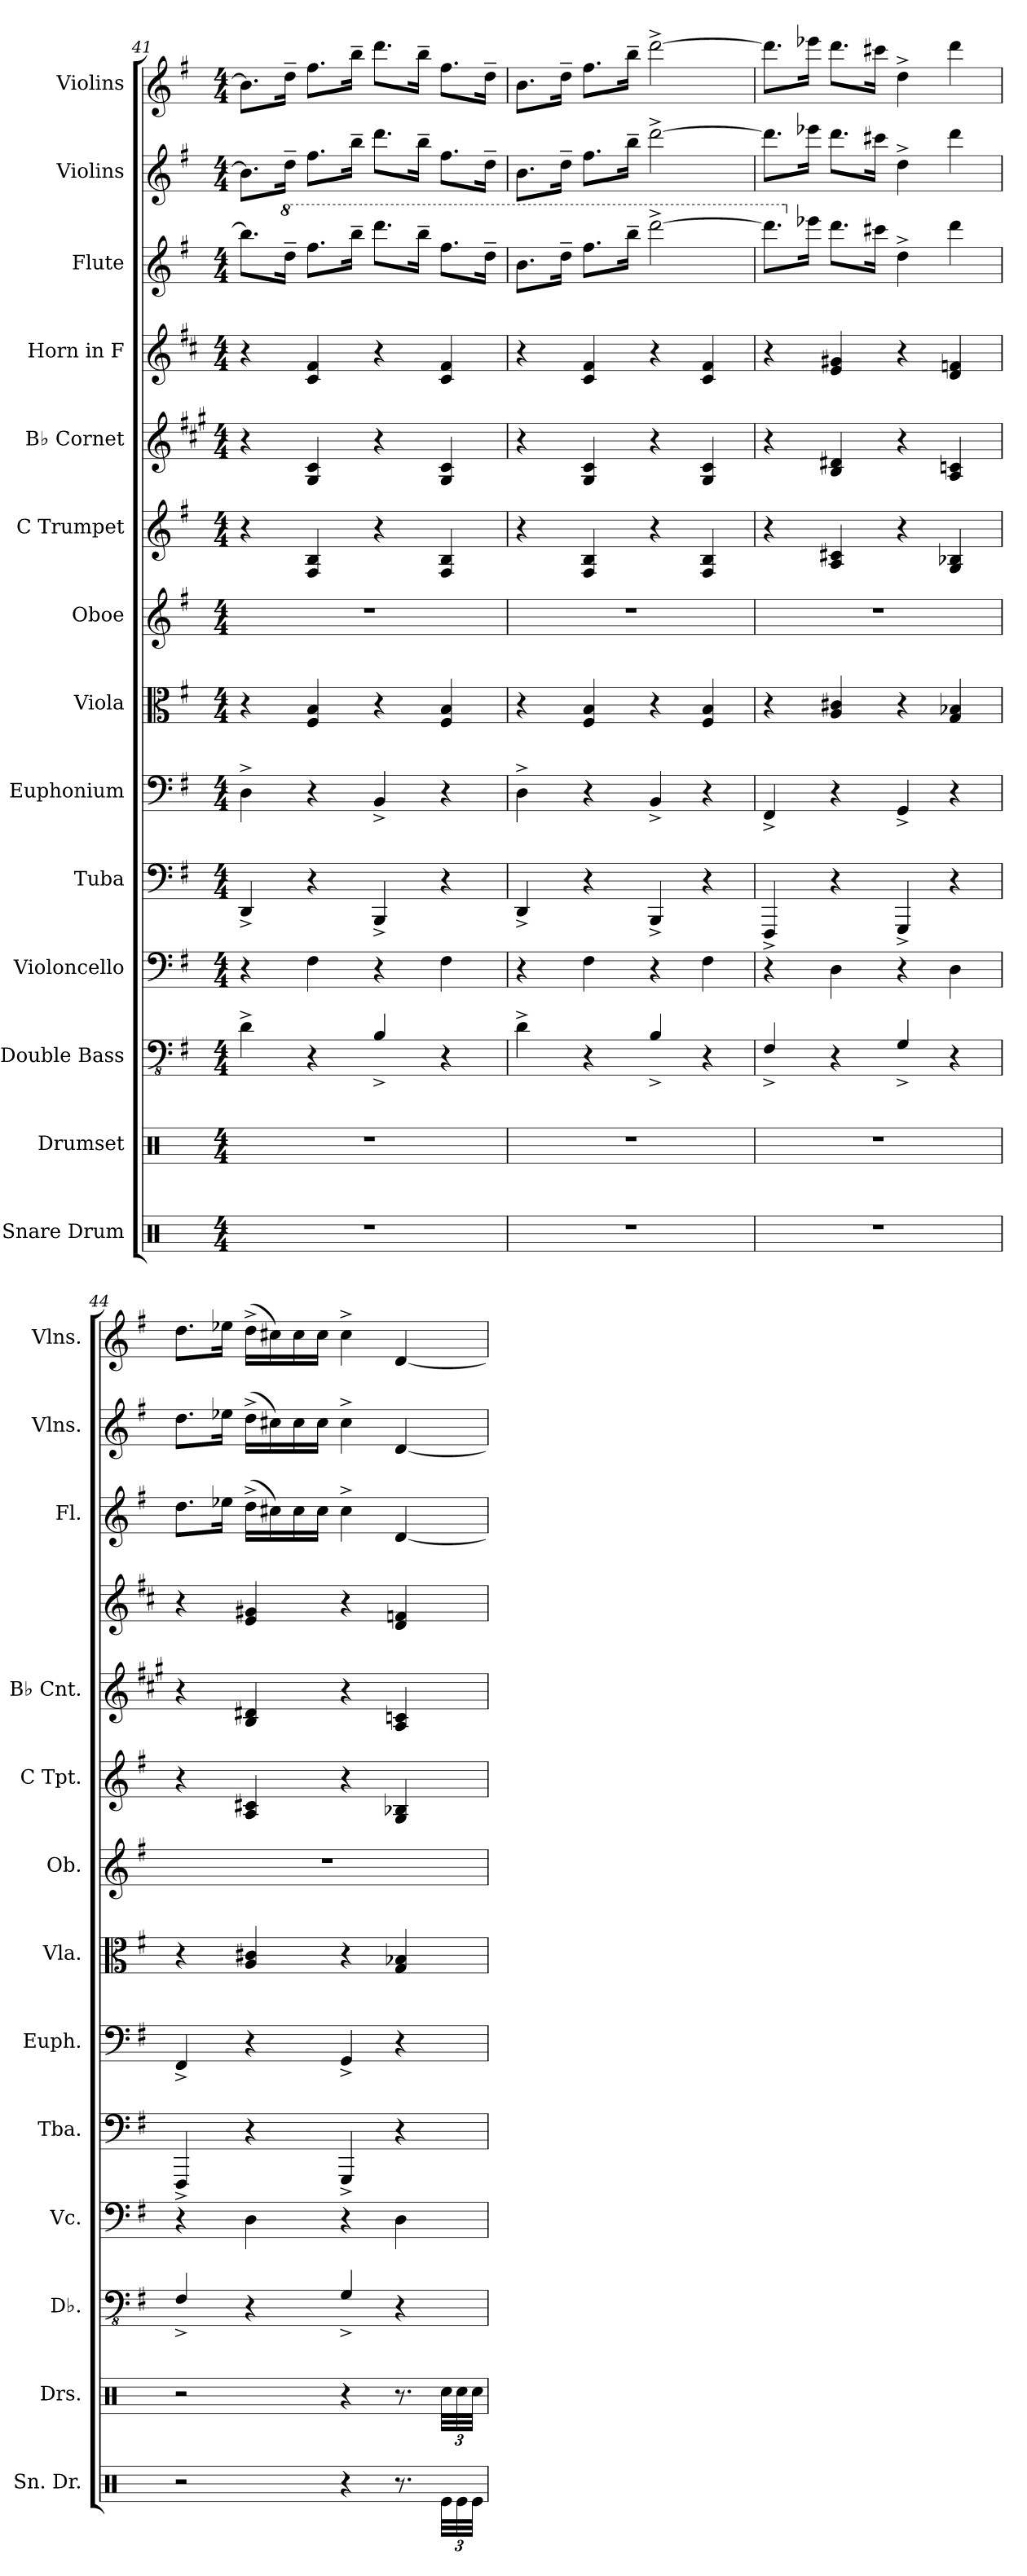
**kern	**kern	**kern	**kern	**kern	**kern	**kern	**kern	**kern	**kern	**kern	**kern	**kern	**kern
*part14	*part13	*part12	*part11	*part10	*part9	*part8	*part7	*part6	*part5	*part4	*part3	*part2	*part1
*staff14	*staff13	*staff12	*staff11	*staff10	*staff9	*staff8	*staff7	*staff6	*staff5	*staff4	*staff3	*staff2	*staff1
*I"Snare Drum	*I"Drumset	*I"Double Bass	*I"Violoncello	*I"Tuba	*I"Euphonium	*I"Viola	*I"Oboe	*I"C Trumpet	*I"B♭ Cornet	*I"Horn in F	*I"Flute	*I"Violins	*I"Violins
*I'Sn. Dr.	*I'Drs.	*I'Db.	*I'Vc.	*I'Tba.	*I'Euph.	*I'Vla.	*I'Ob.	*I'C Tpt.	*I'B♭ Cnt.	*	*I'Fl.	*I'Vlns.	*I'Vlns.
*clefX	*clefX	*clefFv4	*clefF4	*clefF4	*clefF4	*clefC3	*clefG2	*clefG2	*clefG2	*clefG2	*clefG2	*clefG2	*clefG2
*	*	*ITrd7c12	*	*	*	*	*	*	*ITrd1c2	*ITrd4c7	*	*	*
*k[]	*k[]	*k[f#]	*k[f#]	*k[f#]	*k[f#]	*k[f#]	*k[f#]	*k[f#]	*k[f#]	*k[f#]	*k[f#]	*k[f#]	*k[f#]
*M4/4	*M4/4	*M4/4	*M4/4	*M4/4	*M4/4	*M4/4	*M4/4	*M4/4	*M4/4	*M4/4	*M4/4	*M4/4	*M4/4
=41	=41	=41	=41	=41	=41	=41	=41	=41	=41	=41	=41	=41	=41
1r	1r	4DD^\	4r	4DD^/	4D^\	4r	1r	4r	4r	4r	8.bb\L]	8.b\L]	8.b\L]
*	*	*	*	*	*	*	*	*	*	*	*8va	*	*
.	.	.	.	.	.	.	.	.	.	.	16ddd~\Jk	16dd~\Jk	16dd~\Jk
.	.	4r	4F#\	4r	4r	4F#/ 4B/	.	4F#/ 4B/	4F#/ 4B/	4F#/ 4B/	8.fff#\L	8.ff#\L	8.ff#\L
.	.	.	.	.	.	.	.	.	.	.	16bbb~\Jk	16bb~\Jk	16bb~\Jk
.	.	4BBB^/	4r	4BBB^/	4BB^/	4r	.	4r	4r	4r	8.dddd\L	8.ddd\L	8.ddd\L
.	.	.	.	.	.	.	.	.	.	.	16bbb~\Jk	16bb~\Jk	16bb~\Jk
.	.	4r	4F#\	4r	4r	4F#/ 4B/	.	4F#/ 4B/	4F#/ 4B/	4F#/ 4B/	8.fff#\L	8.ff#\L	8.ff#\L
.	.	.	.	.	.	.	.	.	.	.	16ddd~\Jk	16dd~\Jk	16dd~\Jk
!!LO:PB:g=z
=42	=42	=42	=42	=42	=42	=42	=42	=42	=42	=42	=42	=42	=42
1r	1r	4DD^\	4r	4DD^/	4D^\	4r	1r	4r	4r	4r	8.bb\L	8.b\L	8.b\L
.	.	.	.	.	.	.	.	.	.	.	16ddd~\Jk	16dd~\Jk	16dd~\Jk
.	.	4r	4F#\	4r	4r	4F#/ 4B/	.	4F#/ 4B/	4F#/ 4B/	4F#/ 4B/	8.fff#\L	8.ff#\L	8.ff#\L
.	.	.	.	.	.	.	.	.	.	.	16bbb~\Jk	16bb~\Jk	16bb~\Jk
.	.	4BBB^/	4r	4BBB^/	4BB^/	4r	.	4r	4r	4r	[2dddd^\	[2ddd^\	[2ddd^\
.	.	4r	4F#\	4r	4r	4F#/ 4B/	.	4F#/ 4B/	4F#/ 4B/	4F#/ 4B/	.	.	.
=43	=43	=43	=43	=43	=43	=43	=43	=43	=43	=43	=43	=43	=43
1r	1r	4FFF#^/	4r	4FFF#^/	4FF#^/	4r	1r	4r	4r	4r	8.dddd\L]	8.ddd\L]	8.ddd\L]
*	*	*	*	*	*	*	*	*	*	*	*X8va	*	*
.	.	.	.	.	.	.	.	.	.	.	16eee-X\Jk	16eee-X\Jk	16eee-X\Jk
.	.	4r	4D\	4r	4r	4A/ 4c#X/	.	4A/ 4c#X/	4A/ 4c#X/	4A/ 4c#X/	8.ddd\L	8.ddd\L	8.ddd\L
.	.	.	.	.	.	.	.	.	.	.	16ccc#X\Jk	16ccc#X\Jk	16ccc#X\Jk
.	.	4GGG^/	4r	4GGG^/	4GG^/	4r	.	4r	4r	4r	4dd^\	4dd^\	4dd^\
.	.	4r	4D\	4r	4r	4G/ 4B-X/	.	4G/ 4B-X/	4G/ 4B-X/	4G/ 4B-X/	4ddd\	4ddd\	4ddd\
=44	=44	=44	=44	=44	=44	=44	=44	=44	=44	=44	=44	=44	=44
2r	2r	4FFF#^/	4r	4FFF#^/	4FF#^/	4r	1r	4r	4r	4r	8.dd\L	8.dd\L	8.dd\L
.	.	.	.	.	.	.	.	.	.	.	16ee-X\Jk	16ee-X\Jk	16ee-X\Jk
.	.	4r	4D\	4r	4r	4A/ 4c#X/	.	4A/ 4c#X/	4A/ 4c#X/	4A/ 4c#X/	(16dd^\LL	(16dd^\LL	(16dd^\LL
.	.	.	.	.	.	.	.	.	.	.	16cc#X\)	16cc#X\)	16cc#X\)
.	.	.	.	.	.	.	.	.	.	.	16cc#\	16cc#\	16cc#\
.	.	.	.	.	.	.	.	.	.	.	16cc#\JJ	16cc#\JJ	16cc#\JJ
4r	4r	4GGG^/	4r	4GGG^/	4GG^/	4r	.	4r	4r	4r	4cc#^\	4cc#^\	4cc#^\
8.r	8.r	4r	4D\	4r	4r	4G/ 4B-X/	.	4G/ 4B-X/	4G/ 4B-X/	4G/ 4B-X/	[4d/	[4d/	[4d/
*Xbrackettup	*Xbrackettup	*	*	*	*	*	*	*	*	*	*	*	*
48Re\LLL	48Rcc\LLL	.	.	.	.	.	.	.	.	.	.	.	.
48Re\	48Rcc\	.	.	.	.	.	.	.	.	.	.	.	.
48Re\JJJ	48Rcc\JJJ	.	.	.	.	.	.	.	.	.	.	.	.
=	=	=	=	=	=	=	=	=	=	=	=	=	=
*-	*-	*-	*-	*-	*-	*-	*-	*-	*-	*-	*-	*-	*-
